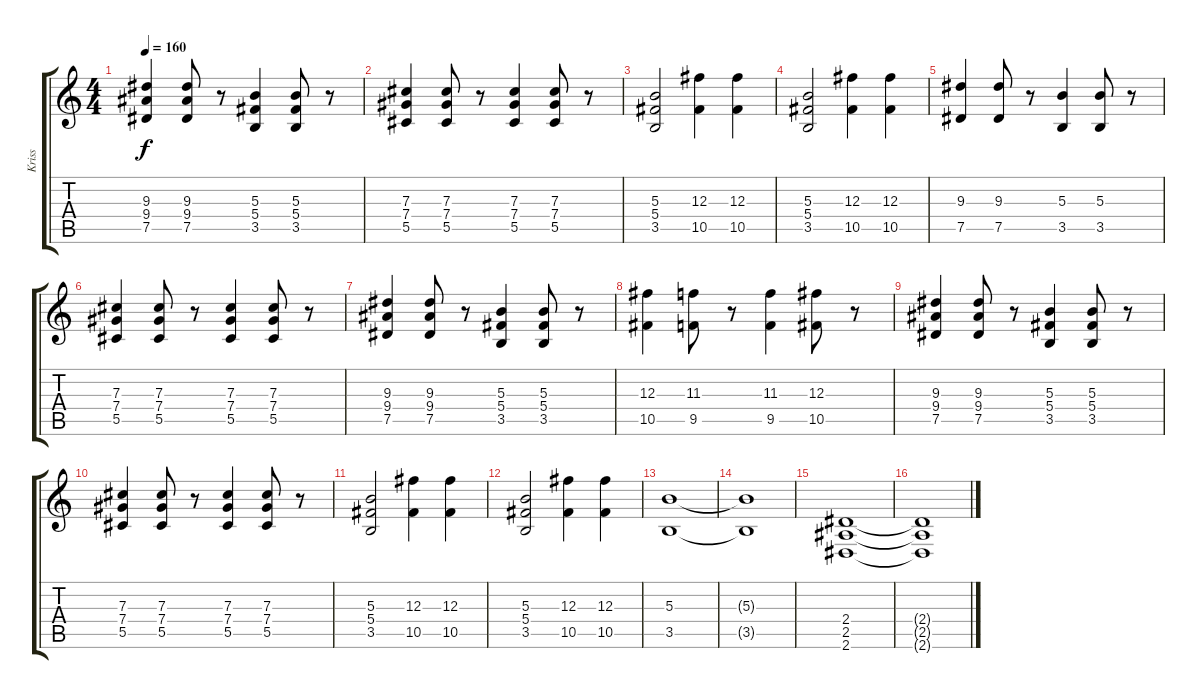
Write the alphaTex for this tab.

\track ("Kriss" "Kriss") {instrument distortionguitar}
\staff {score tabs}
\tuning (Eb4 Bb3 Gb3 Db3 Ab2 Db2) {hide}
\ts (4 4)
\tempo 160
\clef g2
\ks c
(9.3 9.4 7.5).4{dy f} (9.3 9.4 7.5).8 r.8 (5.3 5.4 3.5).4 (5.3 5.4 3.5).8 r.8 |
(7.3 7.4 5.5).4 (7.3 7.4 5.5).8 r.8 (7.3 7.4 5.5).4 (7.3 7.4 5.5).8 r.8 |
(5.3 5.4 3.5).2 (12.3 10.5).4 (12.3 10.5).4 |
(5.3 5.4 3.5).2 (12.3 10.5).4 (12.3 10.5).4 |
(9.3 7.5).4 (9.3 7.5).8 r.8 (5.3 3.5).4 (5.3 3.5).8 r.8 |
(7.3 7.4 5.5).4 (7.3 7.4 5.5).8 r.8 (7.3 7.4 5.5).4 (7.3 7.4 5.5).8 r.8 |
(9.3 9.4 7.5).4 (9.3 9.4 7.5).8 r.8 (5.3 5.4 3.5).4 (5.3 5.4 3.5).8 r.8 |
(12.3 10.5).4 (11.3 9.5).8 r.8 (11.3 9.5).4 (12.3 10.5).8 r.8 |
(9.3 9.4 7.5).4 (9.3 9.4 7.5).8 r.8 (5.3 5.4 3.5).4 (5.3 5.4 3.5).8 r.8 |
(7.3 7.4 5.5).4 (7.3 7.4 5.5).8 r.8 (7.3 7.4 5.5).4 (7.3 7.4 5.5).8 r.8 |
(5.3 5.4 3.5).2 (12.3 10.5).4 (12.3 10.5).4 |
(5.3 5.4 3.5).2 (12.3 10.5).4 (12.3 10.5).4 |
(5.3 3.5).1 |
(5.3{t} 3.5{t}).1 |
(2.4 2.5 2.6).1 |
(2.4{t} 2.5{t} 2.6{t}).1
